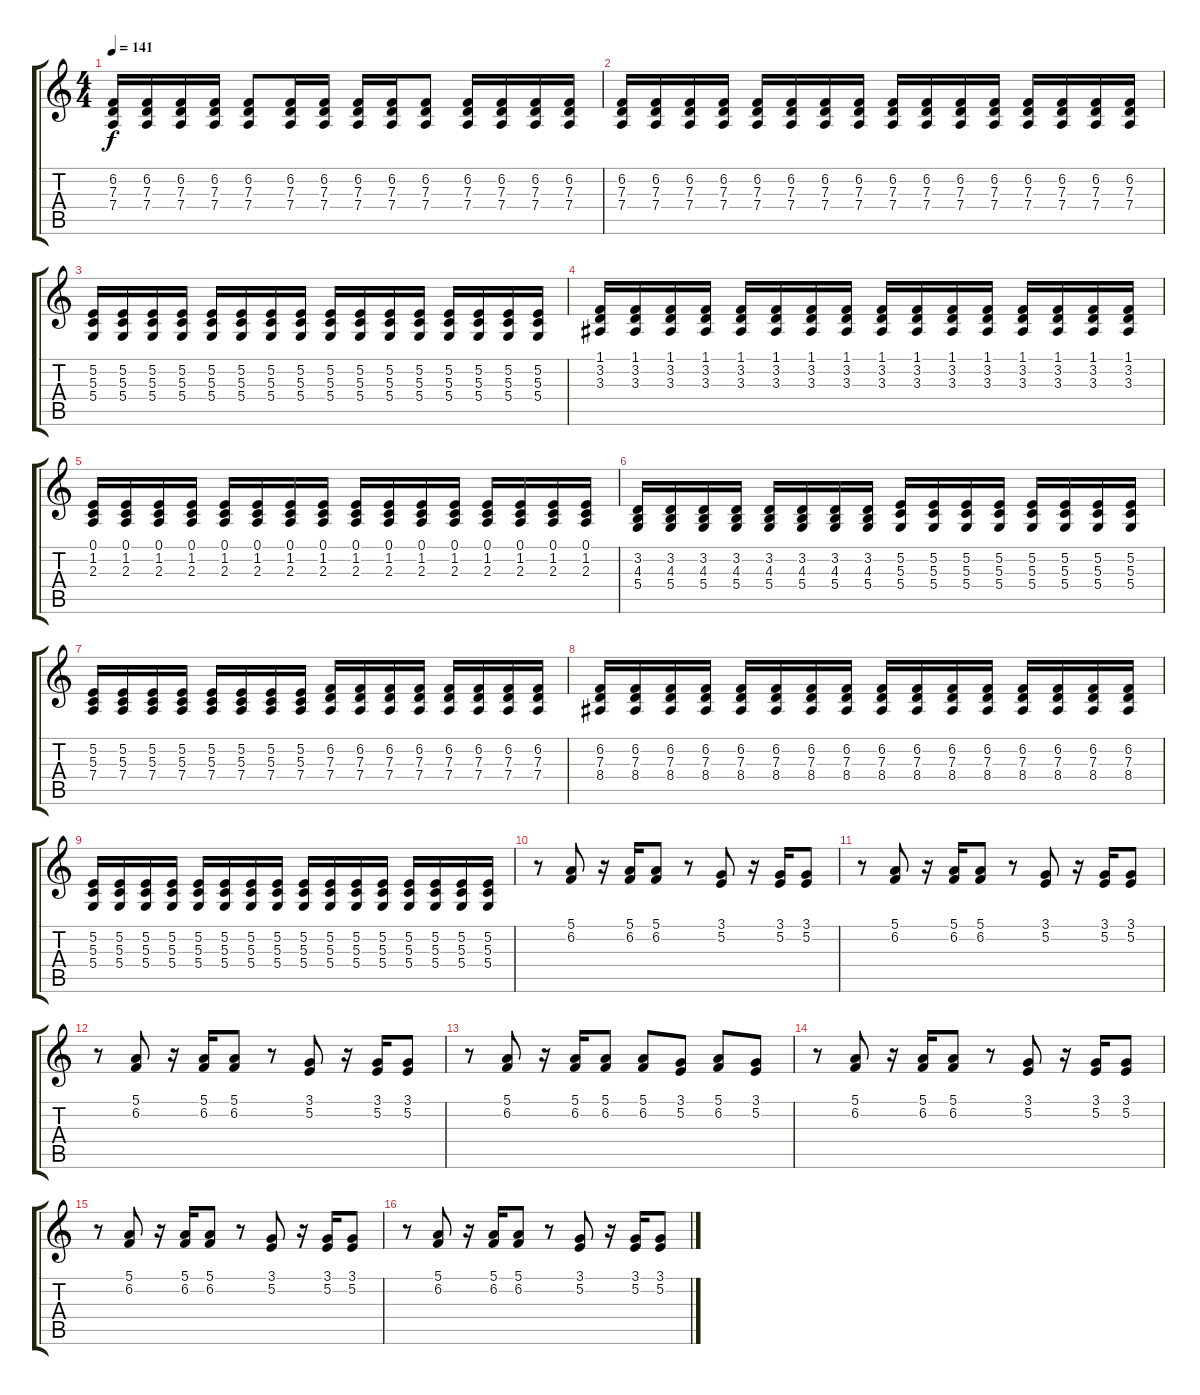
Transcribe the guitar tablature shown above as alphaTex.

\track "" {instrument synthbrass1}
\staff {score tabs}
\tuning (E4 B3 G3 D3 A2 E2) {hide}
\ts (4 4)
\tempo 141
\clef g2
\ks c
(6.2 7.3 7.4).16{dy f} (6.2 7.3 7.4).16 (6.2 7.3 7.4).16 (6.2 7.3 7.4).16 (6.2 7.3 7.4).8 (6.2 7.3 7.4).16 (6.2 7.3 7.4).16 (6.2 7.3 7.4).16 (6.2 7.3 7.4).16 (6.2 7.3 7.4).8 (6.2 7.3 7.4).16 (6.2 7.3 7.4).16 (6.2 7.3 7.4).16 (6.2 7.3 7.4).16 |
(6.2 7.3 7.4).16 (6.2 7.3 7.4).16 (6.2 7.3 7.4).16 (6.2 7.3 7.4).16 (6.2 7.3 7.4).16 (6.2 7.3 7.4).16 (6.2 7.3 7.4).16 (6.2 7.3 7.4).16 (6.2 7.3 7.4).16 (6.2 7.3 7.4).16 (6.2 7.3 7.4).16 (6.2 7.3 7.4).16 (6.2 7.3 7.4).16 (6.2 7.3 7.4).16 (6.2 7.3 7.4).16 (6.2 7.3 7.4).16 |
(5.2 5.3 5.4).16 (5.2 5.3 5.4).16 (5.2 5.3 5.4).16 (5.2 5.3 5.4).16 (5.2 5.3 5.4).16 (5.2 5.3 5.4).16 (5.2 5.3 5.4).16 (5.2 5.3 5.4).16 (5.2 5.3 5.4).16 (5.2 5.3 5.4).16 (5.2 5.3 5.4).16 (5.2 5.3 5.4).16 (5.2 5.3 5.4).16 (5.2 5.3 5.4).16 (5.2 5.3 5.4).16 (5.2 5.3 5.4).16 |
(1.1 3.2 3.3).16 (1.1 3.2 3.3).16 (1.1 3.2 3.3).16 (1.1 3.2 3.3).16 (1.1 3.2 3.3).16 (1.1 3.2 3.3).16 (1.1 3.2 3.3).16 (1.1 3.2 3.3).16 (1.1 3.2 3.3).16 (1.1 3.2 3.3).16 (1.1 3.2 3.3).16 (1.1 3.2 3.3).16 (1.1 3.2 3.3).16 (1.1 3.2 3.3).16 (1.1 3.2 3.3).16 (1.1 3.2 3.3).16 |
(0.1 1.2 2.3).16 (0.1 1.2 2.3).16 (0.1 1.2 2.3).16 (0.1 1.2 2.3).16 (0.1 1.2 2.3).16 (0.1 1.2 2.3).16 (0.1 1.2 2.3).16 (0.1 1.2 2.3).16 (0.1 1.2 2.3).16 (0.1 1.2 2.3).16 (0.1 1.2 2.3).16 (0.1 1.2 2.3).16 (0.1 1.2 2.3).16 (0.1 1.2 2.3).16 (0.1 1.2 2.3).16 (0.1 1.2 2.3).16 |
(3.2 4.3 5.4).16 (3.2 4.3 5.4).16 (3.2 4.3 5.4).16 (3.2 4.3 5.4).16 (3.2 4.3 5.4).16 (3.2 4.3 5.4).16 (3.2 4.3 5.4).16 (3.2 4.3 5.4).16 (5.2 5.3 5.4).16 (5.2 5.3 5.4).16 (5.2 5.3 5.4).16 (5.2 5.3 5.4).16 (5.2 5.3 5.4).16 (5.2 5.3 5.4).16 (5.2 5.3 5.4).16 (5.2 5.3 5.4).16 |
(5.2 5.3 7.4).16 (5.2 5.3 7.4).16 (5.2 5.3 7.4).16 (5.2 5.3 7.4).16 (5.2 5.3 7.4).16 (5.2 5.3 7.4).16 (5.2 5.3 7.4).16 (5.2 5.3 7.4).16 (6.2 7.3 7.4).16 (6.2 7.3 7.4).16 (6.2 7.3 7.4).16 (6.2 7.3 7.4).16 (6.2 7.3 7.4).16 (6.2 7.3 7.4).16 (6.2 7.3 7.4).16 (6.2 7.3 7.4).16 |
(6.2 7.3 8.4).16 (6.2 7.3 8.4).16 (6.2 7.3 8.4).16 (6.2 7.3 8.4).16 (6.2 7.3 8.4).16 (6.2 7.3 8.4).16 (6.2 7.3 8.4).16 (6.2 7.3 8.4).16 (6.2 7.3 8.4).16 (6.2 7.3 8.4).16 (6.2 7.3 8.4).16 (6.2 7.3 8.4).16 (6.2 7.3 8.4).16 (6.2 7.3 8.4).16 (6.2 7.3 8.4).16 (6.2 7.3 8.4).16 |
(5.2 5.3 5.4).16 (5.2 5.3 5.4).16 (5.2 5.3 5.4).16 (5.2 5.3 5.4).16 (5.2 5.3 5.4).16 (5.2 5.3 5.4).16 (5.2 5.3 5.4).16 (5.2 5.3 5.4).16 (5.2 5.3 5.4).16 (5.2 5.3 5.4).16 (5.2 5.3 5.4).16 (5.2 5.3 5.4).16 (5.2 5.3 5.4).16 (5.2 5.3 5.4).16 (5.2 5.3 5.4).16 (5.2 5.3 5.4).16 |
r.8 (5.1 6.2).8 r.16 (5.1 6.2).16 (5.1 6.2).8 r.8 (3.1 5.2).8 r.16 (3.1 5.2).16 (3.1 5.2).8 |
r.8 (5.1 6.2).8 r.16 (5.1 6.2).16 (5.1 6.2).8 r.8 (3.1 5.2).8 r.16 (3.1 5.2).16 (3.1 5.2).8 |
r.8 (5.1 6.2).8 r.16 (5.1 6.2).16 (5.1 6.2).8 r.8 (3.1 5.2).8 r.16 (3.1 5.2).16 (3.1 5.2).8 |
r.8 (5.1 6.2).8 r.16 (5.1 6.2).16 (5.1 6.2).8 (5.1 6.2).8 (3.1 5.2).8 (5.1 6.2).8 (3.1 5.2).8 |
r.8 (5.1 6.2).8 r.16 (5.1 6.2).16 (5.1 6.2).8 r.8 (3.1 5.2).8 r.16 (3.1 5.2).16 (3.1 5.2).8 |
r.8 (5.1 6.2).8 r.16 (5.1 6.2).16 (5.1 6.2).8 r.8 (3.1 5.2).8 r.16 (3.1 5.2).16 (3.1 5.2).8 |
r.8 (5.1 6.2).8 r.16 (5.1 6.2).16 (5.1 6.2).8 r.8 (3.1 5.2).8 r.16 (3.1 5.2).16 (3.1 5.2).8
